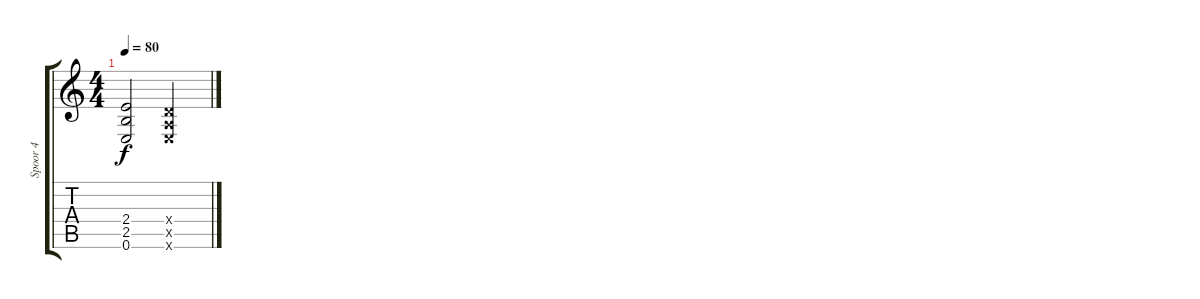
\track ("Spoor 4" "Spoor 4") {instrument overdrivenguitar}
\staff {score tabs}
\tuning (E4 B3 G3 D3 A2 E2) {hide}
\ts (4 4)
\tempo 80
\clef g2
\ks c
(2.4{t} 2.5{t} 0.6{t}).2{dy f} (0.4{x} 0.5{x} 0.6{x}).2
